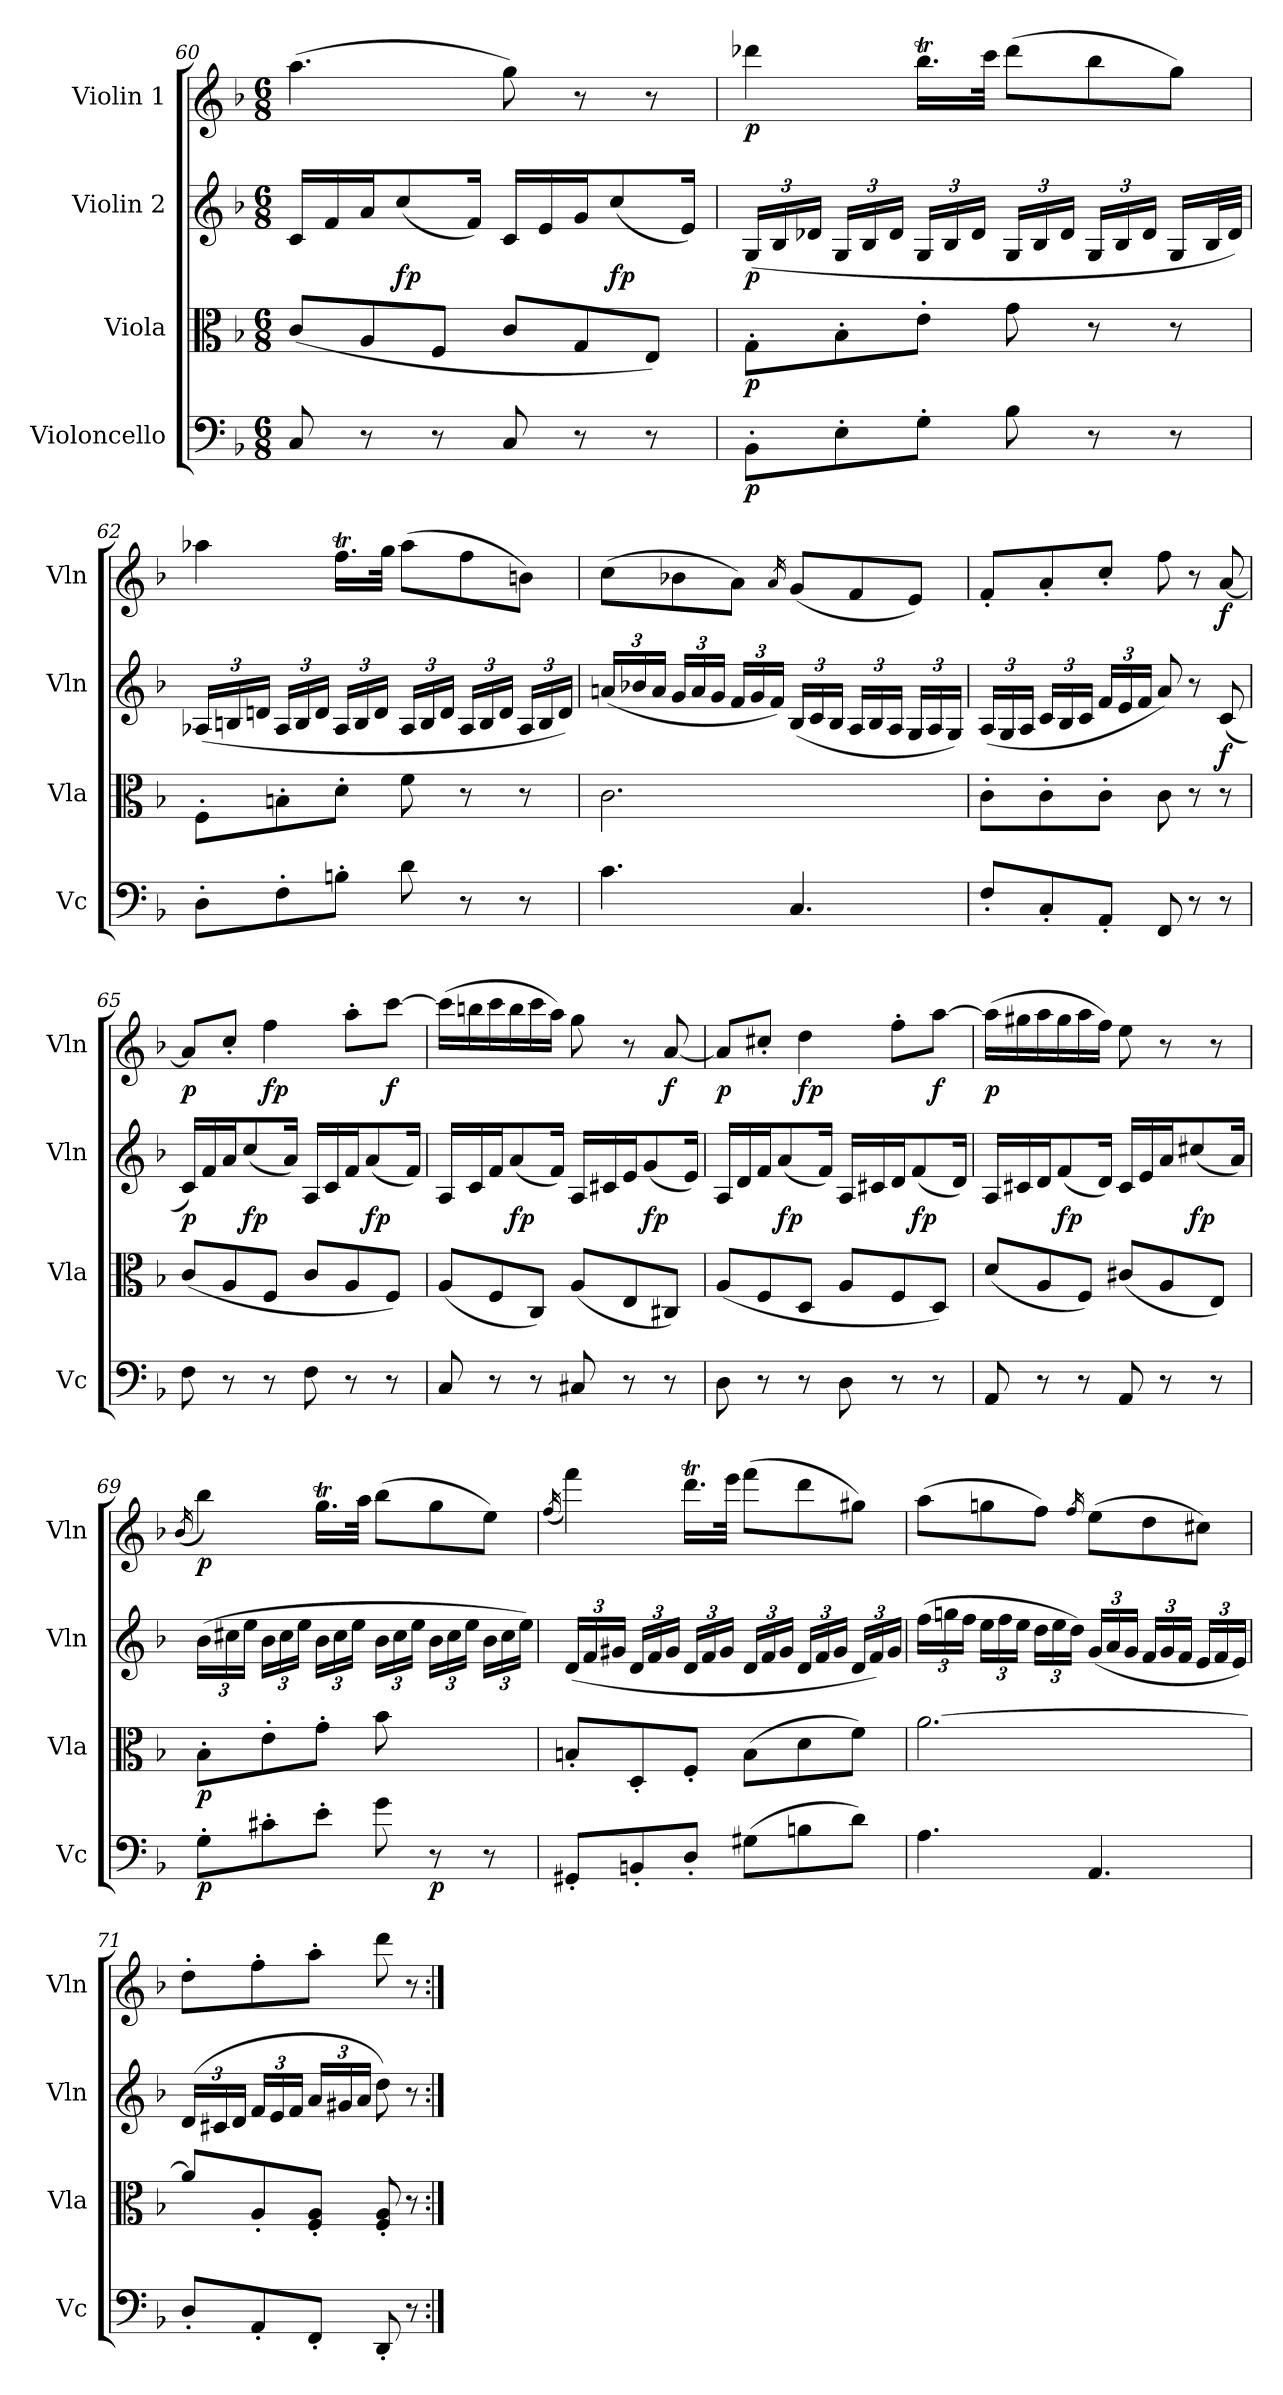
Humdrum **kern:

**kern	**dynam	**kern	**dynam	**kern	**dynam	**kern	**dynam
*part4	*part4	*part3	*part3	*part2	*part2	*part1	*part1
*staff4	*staff4	*staff3	*staff3	*staff2	*staff2	*staff1	*staff1
*I"Violoncello	*	*I"Viola	*	*I"Violin 2	*	*I"Violin 1	*
*I'Vc	*	*I'Vla	*	*I'Vln	*	*I'Vln	*
*clefF4	*	*clefC3	*	*clefG2	*	*clefG2	*
*k[b-]	*	*k[b-]	*	*k[b-]	*	*k[b-]	*
*M6/8	*	*M6/8	*	*M6/8	*	*M6/8	*
=60	=60	=60	=60	=60	=60	=60	=60
8C/	.	(<8c/L	.	16c/LL	.	(>4.aa\	.
.	.	.	.	16f/	.	.	.
8r	.	8A/	.	16a/J	.	.	.
!	!	!	!	!	!LO:DY:b	!	!
.	.	.	.	(<8cc/	fp	.	.
8r	.	8F/J	.	.	.	.	.
.	.	.	.	16f/Jk)	.	.	.
8C/	.	8c/L	.	16c/LL	.	8gg\)	.
.	.	.	.	16e/	.	.	.
8r	.	8G/	.	16g/J	.	8r	.
!	!	!	!	!	!LO:DY:b	!	!
.	.	.	.	(<8cc/	fp	.	.
8r	.	8E/J)	.	.	.	8r	.
.	.	.	.	16e/Jk)	.	.	.
=61	=61	=61	=61	=61	=61	=61	=61
*	*	*	*	*Xbrackettup	*	*	*
!	!LO:DY:b	!	!LO:DY:b	!	!LO:DY:b	!	!LO:DY:b
8BB-'\L	p	8G'\L	p	(<24G/LL	p	4ddd-X\	p
.	.	.	.	24B-/	.	.	.
.	.	.	.	24d-X/JJ	.	.	.
8E'\	.	8B-'\	.	24G/LL	.	.	.
.	.	.	.	24B-/	.	.	.
.	.	.	.	24d-/JJ	.	.	.
8G'\J	.	8e'\J	.	24G/LL	.	16.bb-T\LL	.
.	.	.	.	24B-/	.	.	.
.	.	.	.	24d-/JJ	.	.	.
.	.	.	.	.	.	32ccc\JJk	.
8B-\	.	8g\	.	24G/LL	.	(>8ddd-\L	.
.	.	.	.	24B-/	.	.	.
.	.	.	.	24d-/JJ	.	.	.
8r	.	8r	.	24G/LL	.	8bb-\	.
.	.	.	.	24B-/	.	.	.
.	.	.	.	24d-/JJ	.	.	.
8r	.	8r	.	16G/LL	.	8gg\J)	.
.	.	.	.	32B-/L	.	.	.
.	.	.	.	32d-/JJJ)	.	.	.
=62	=62	=62	=62	=62	=62	=62	=62
8D'\L	.	8F'\L	.	(<24A-X/LL	.	4aa-X\	.
.	.	.	.	24Bn/	.	.	.
.	.	.	.	24dn/JJ	.	.	.
8F'\	.	8Bn'\	.	24A-/LL	.	.	.
.	.	.	.	24B/	.	.	.
.	.	.	.	24d/JJ	.	.	.
8Bn'\J	.	8d'\J	.	24A-/LL	.	16.ffT\LL	.
.	.	.	.	24B/	.	.	.
.	.	.	.	24d/JJ	.	.	.
.	.	.	.	.	.	32gg\JJk	.
8d\	.	8f\	.	24A-/LL	.	(>8aa-\L	.
.	.	.	.	24B/	.	.	.
.	.	.	.	24d/JJ	.	.	.
8r	.	8r	.	24A-/LL	.	8ff\	.
.	.	.	.	24B/	.	.	.
.	.	.	.	24d/JJ	.	.	.
8r	.	8r	.	24A-/LL	.	8bn\J)	.
.	.	.	.	24B/	.	.	.
.	.	.	.	24d/JJ)	.	.	.
=63	=63	=63	=63	=63	=63	=63	=63
4.c\	.	2.c\	.	(<24an/LL	.	(>8cc\L	.
.	.	.	.	24b-X/	.	.	.
.	.	.	.	24a/JJ	.	.	.
.	.	.	.	24g/LL	.	8b-X\	.
.	.	.	.	24a/	.	.	.
.	.	.	.	24g/JJ	.	.	.
.	.	.	.	24f/LL	.	8a\J)	.
.	.	.	.	24g/	.	.	.
.	.	.	.	24f/JJ)	.	.	.
.	.	.	.	.	.	16qa/	.
4.C/	.	.	.	(<24B-/LL	.	(<8g/L	.
.	.	.	.	24c/	.	.	.
.	.	.	.	24B-/JJ	.	.	.
.	.	.	.	24A/LL	.	8f/	.
.	.	.	.	24B-/	.	.	.
.	.	.	.	24A/JJ	.	.	.
.	.	.	.	24G/LL	.	8e/J)	.
.	.	.	.	24A/	.	.	.
.	.	.	.	24G/JJ)	.	.	.
=64	=64	=64	=64	=64	=64	=64	=64
8F'/L	.	8c'\L	.	(<24A/LL	.	8f'/L	.
.	.	.	.	24G/	.	.	.
.	.	.	.	24A/JJ	.	.	.
8C'/	.	8c'\	.	24c/LL	.	8a'/	.
.	.	.	.	24B-/	.	.	.
.	.	.	.	24c/JJ	.	.	.
8AA'/J	.	8c'\J	.	24f/LL	.	8cc'/J	.
.	.	.	.	24e/	.	.	.
.	.	.	.	24f/JJ	.	.	.
8FF/	.	8c\	.	8a/)	.	8ff\	.
8r	.	8r	.	8r	.	8r	.
!	!	!	!	!	!LO:DY:b	!	!LO:DY:b
8r	.	8r	.	(<8c/	f	[8a/	f
=65	=65	=65	=65	=65	=65	=65	=65
!	!LO:DY:b	!	!	!	!	!	!
!	!LO:DY:n=1:b	!	!	!	!	!	!
!	!LO:DY:n=2:b	!	!LO:DY:b	!	!	!	!
!	!	!	!LO:DY:n=1:b	!	!	!	!
!	!	!	!LO:DY:n=2:b	!	!LO:DY:b	!	!LO:DY:b
8F\	other-dynamics mf other-dynamics	(<8c/L	other-dynamics mf other-dynamics	16c/LL)	p	8a/L]	p
.	.	.	.	16f/	.	.	.
8r	.	8A/	.	16a/J	.	8cc'/J	.
!	!	!	!	!	!LO:DY:b	!	!
.	.	.	.	(<8cc/	fp	.	.
!	!	!	!	!	!	!	!LO:DY:b
8r	.	8F/J	.	.	.	4ff\	fp
.	.	.	.	16a/Jk)	.	.	.
8F\	.	8c/L	.	16A/LL	.	.	.
.	.	.	.	16c/	.	.	.
8r	.	8A/	.	16f/J	.	8aa'\L	.
!	!	!	!	!	!LO:DY:b	!	!
.	.	.	.	(<8a/	fp	.	.
!	!	!	!	!	!	!	!LO:DY:b
8r	.	8F/J)	.	.	.	[8ccc\J	f
.	.	.	.	16f/Jk)	.	.	.
=66	=66	=66	=66	=66	=66	=66	=66
8C/	.	(<8A/L	.	16A/LL	.	(>16ccc\LL]	.
.	.	.	.	16c/	.	16bbn\	.
8r	.	8F/	.	16f/J	.	16ccc\	.
!	!	!	!	!	!LO:DY:b	!	!
.	.	.	.	(<8a/	fp	16bb\	.
8r	.	8C/J)	.	.	.	16ccc\	.
.	.	.	.	16f/Jk)	.	16aa\JJ)	.
8C#X/	.	(<8A/L	.	16A/LL	.	8gg\	.
.	.	.	.	16c#X/	.	.	.
8r	.	8E/	.	16e/J	.	8r	.
!	!	!	!	!	!LO:DY:b	!	!
.	.	.	.	(<8g/	fp	.	.
!	!	!	!	!	!	!	!LO:DY:b
8r	.	8C#X/J)	.	.	.	[8a/	f
.	.	.	.	16e/Jk)	.	.	.
=67	=67	=67	=67	=67	=67	=67	=67
!	!	!	!	!	!	!	!LO:DY:b
8D\	.	(<8A/L	.	16A/LL	.	8a/L]	p
.	.	.	.	16d/	.	.	.
8r	.	8F/	.	16f/J	.	8cc#X'/J	.
!	!	!	!	!	!LO:DY:b	!	!
.	.	.	.	(<8a/	fp	.	.
!	!	!	!	!	!	!	!LO:DY:b
8r	.	8D/J	.	.	.	4dd\	fp
.	.	.	.	16f/Jk)	.	.	.
8D\	.	8A/L	.	16A/LL	.	.	.
.	.	.	.	16c#X/	.	.	.
8r	.	8F/	.	16d/J	.	8ff'\L	.
!	!	!	!	!	!LO:DY:b	!	!
.	.	.	.	(<8f/	fp	.	.
!	!	!	!	!	!	!	!LO:DY:b
8r	.	8D/J)	.	.	.	[8aa\J	f
.	.	.	.	16d/Jk)	.	.	.
=68	=68	=68	=68	=68	=68	=68	=68
!	!	!	!	!	!	!	!LO:DY:b
8AA/	.	(<8d/L	.	16A/LL	.	(>16aa\LL]	p
.	.	.	.	16c#X/	.	16gg#X\	.
8r	.	8A/	.	16d/J	.	16aa\	.
!	!	!	!	!	!LO:DY:b	!	!
.	.	.	.	(<8f/	fp	16gg#\	.
8r	.	8F/J)	.	.	.	16aa\	.
.	.	.	.	16d/Jk)	.	16ff\JJ)	.
8AA/	.	(<8c#X/L	.	16c#/LL	.	8ee\	.
.	.	.	.	16e/	.	.	.
8r	.	8A/	.	16a/J	.	8r	.
!	!	!	!	!	!LO:DY:b	!	!
.	.	.	.	(<8cc#X/	fp	.	.
8r	.	8E/J)	.	.	.	8r	.
.	.	.	.	16a/Jk)	.	.	.
=69	=69	=69	=69	=69	=69	=69	=69
.	.	.	.	.	.	(<16qb-/	.
!	!LO:DY:b	!	!LO:DY:b	!	!	!	!LO:DY:b
8G'\L	p	8B-'\L	p	(>24b-\LL	.	4bb-\)	p
.	.	.	.	24cc#X\	.	.	.
.	.	.	.	24ee\JJ	.	.	.
8c#X'\	.	8e'\	.	24b-\LL	.	.	.
.	.	.	.	24cc#\	.	.	.
.	.	.	.	24ee\JJ	.	.	.
8e'\J	.	8g'\J	.	24b-\LL	.	16.ggT\LL	.
.	.	.	.	24cc#\	.	.	.
.	.	.	.	24ee\JJ	.	.	.
.	.	.	.	.	.	32aa\JJk	.
8g\	.	8b-\	.	24b-\LL	.	(>8bb-\L	.
.	.	.	.	24cc#\	.	.	.
.	.	.	.	24ee\JJ	.	.	.
!	!LO:DY:b	!	!	!	!	!	!
8r	p	8ryy	.	24b-\LL	.	8gg\	.
.	.	.	.	24cc#\	.	.	.
.	.	.	.	24ee\JJ	.	.	.
8r	.	8ryy	.	24b-\LL	.	8ee\J)	.
.	.	.	.	24cc#\	.	.	.
.	.	.	.	24ee\JJ)	.	.	.
=70	=70	=70	=70	=70	=70	=70	=70
.	.	.	.	.	.	(<16qff/	.
8GG#X'/L	.	8Bn'/L	.	(<24d/LL	.	4fff\)	.
.	.	.	.	24f/	.	.	.
.	.	.	.	24g#X/JJ	.	.	.
8BBn'/	.	8D'/	.	24d/LL	.	.	.
.	.	.	.	24f/	.	.	.
.	.	.	.	24g#/JJ	.	.	.
8D'/J	.	8F'/J	.	24d/LL	.	16.dddT\LL	.
.	.	.	.	24f/	.	.	.
.	.	.	.	24g#/JJ	.	.	.
.	.	.	.	.	.	32eee\JJk	.
(>8G#X\L	.	(>8B\L	.	24d/LL	.	(>8fff\L	.
.	.	.	.	24f/	.	.	.
.	.	.	.	24g#/JJ	.	.	.
8Bn\	.	8d\	.	24d/LL	.	8ddd\	.
.	.	.	.	24f/	.	.	.
.	.	.	.	24g#/JJ	.	.	.
8d\J)	.	8f\J)	.	24d/LL	.	8gg#X\J)	.
.	.	.	.	24f/)	.	.	.
.	.	.	.	24g#/JJ	.	.	.
=71	=71	=71	=71	=71	=71	=71	=71
4.A\	.	[2.a\	.	(>24ff\LL	.	(>8aa\L	.
.	.	.	.	24ggn\	.	.	.
.	.	.	.	24ff\JJ	.	.	.
.	.	.	.	24ee\LL	.	8ggn\	.
.	.	.	.	24ff\	.	.	.
.	.	.	.	24ee\JJ	.	.	.
.	.	.	.	24dd\LL	.	8ff\J)	.
.	.	.	.	24ee\	.	.	.
.	.	.	.	24dd\JJ)	.	.	.
.	.	.	.	.	.	16qff/	.
4.AA/	.	.	.	(<24g/LL	.	(>8ee\L	.
.	.	.	.	24a/	.	.	.
.	.	.	.	24g/JJ	.	.	.
.	.	.	.	24f/LL	.	8dd\	.
.	.	.	.	24g/	.	.	.
.	.	.	.	24f/JJ	.	.	.
.	.	.	.	24e/LL	.	8cc#X\J)	.
.	.	.	.	24f/	.	.	.
.	.	.	.	24e/JJ)	.	.	.
=71X14	=71X14	=71X14	=71X14	=71X14	=71X14	=71X14	=71X14
8D'/L	.	8a/L]	.	(>24d/LL	.	8dd'\L	.
.	.	.	.	24c#X/	.	.	.
.	.	.	.	24d/JJ	.	.	.
8AA'/	.	8A'/	.	24f/LL	.	8ff'\	.
.	.	.	.	24e/	.	.	.
.	.	.	.	24f/JJ	.	.	.
8FF'/J	.	8F/' 8A/'J	.	24a/LL	.	8aa'\J	.
.	.	.	.	24g#X/	.	.	.
.	.	.	.	24a/JJ	.	.	.
8DD'/	.	8F/' 8A/'	.	8dd\)	.	8ddd\	.
8r	.	8r	.	8r	.	8r	.
=:|!	=:|!	=:|!	=:|!	=:|!	=:|!	=:|!	=:|!
*-	*-	*-	*-	*-	*-	*-	*-
